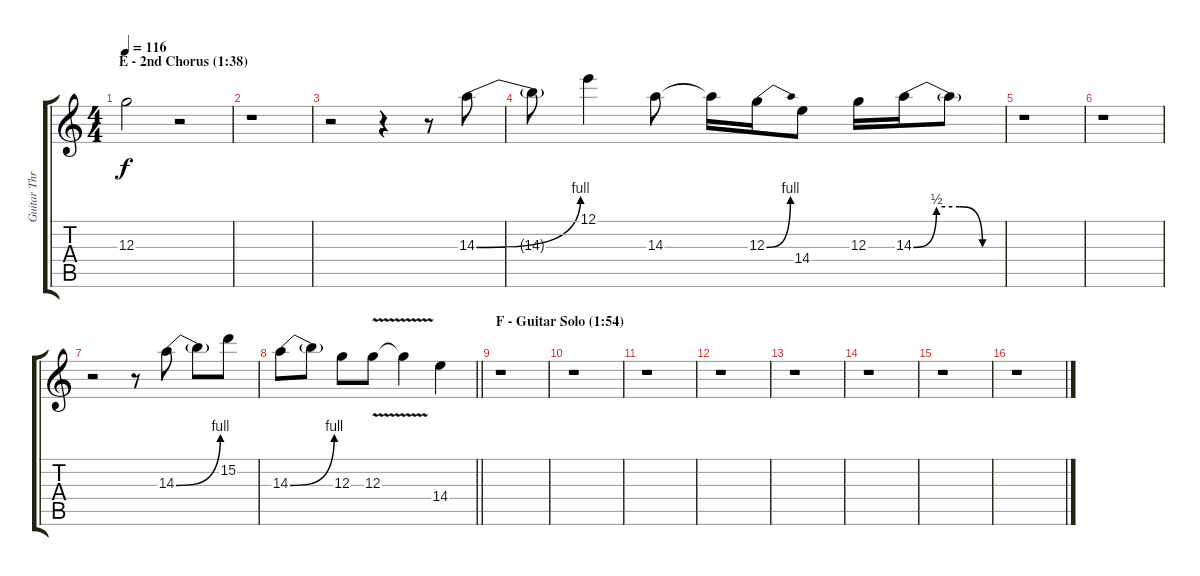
\track ("Guitar Three" "Guitar Thr") {instrument distortionguitar}
\staff {score tabs}
\tuning (E4 B3 G3 D3 A2 E2) {hide}
\ts (4 4)
\section ("" "E - 2nd Chorus (1:38)")
\tempo 116
\clef g2
\ks c
12.3.2{dy f} r.2 |
r.1 |
r.2 r.4 r.8 14.3{be (bend 0 0 60 4)}.8 |
14.3{t}.8 12.1.4 14.3.8 14.3{t}.16 12.3{be (bend 0 0 60 4)}.16 14.4.8 12.3.16 14.3{be (custom 0 0 15 2 30 2 45 0 60 0)}.16 14.3{t}.8 |
r.1 |
r.1 |
r.2 r.8 14.3{be (bend 0 0 60 4)}.8 14.3{t}.8 15.2.8 |
\barLineRight lightlight
14.3{be (bend 0 0 60 4)}.8 14.3{t}.8 12.3.8 12.3{v}.8 12.3{v t}.4 14.4.4 |
\section ("" "F - Guitar Solo (1:54)")
r.1 |
r.1 |
r.1 |
r.1 |
r.1 |
r.1 |
r.1 |
r.1
